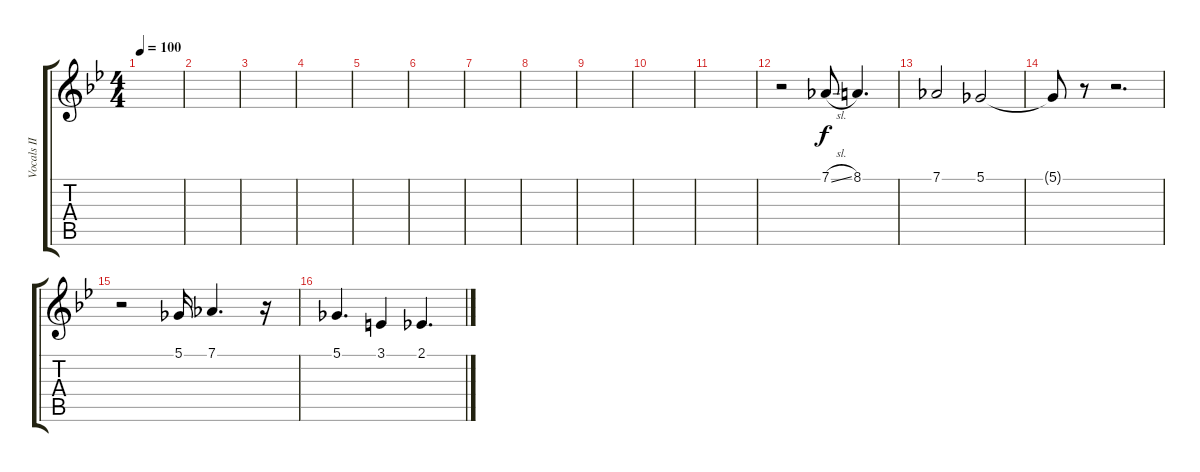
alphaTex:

\track ("Vocals II" "Vocals II") {instrument sopranosax}
\staff {score tabs}
\tuning (Db4 Ab3 E3 B2 Gb2 Db2) {hide}
\ts (4 4)
\tempo 100
\clef g2
\ks gminor
|
|
|
|
|
|
|
|
|
|
|
r.2 7.1{sl}.8 8.1.4{d} |
7.1.2 5.1.2 |
5.1{t}.8 r.8 r.2{d} |
r.2 5.1.16 7.1.4{d} r.16 |
5.1.4{d} 3.1.4 2.1.4{d}
